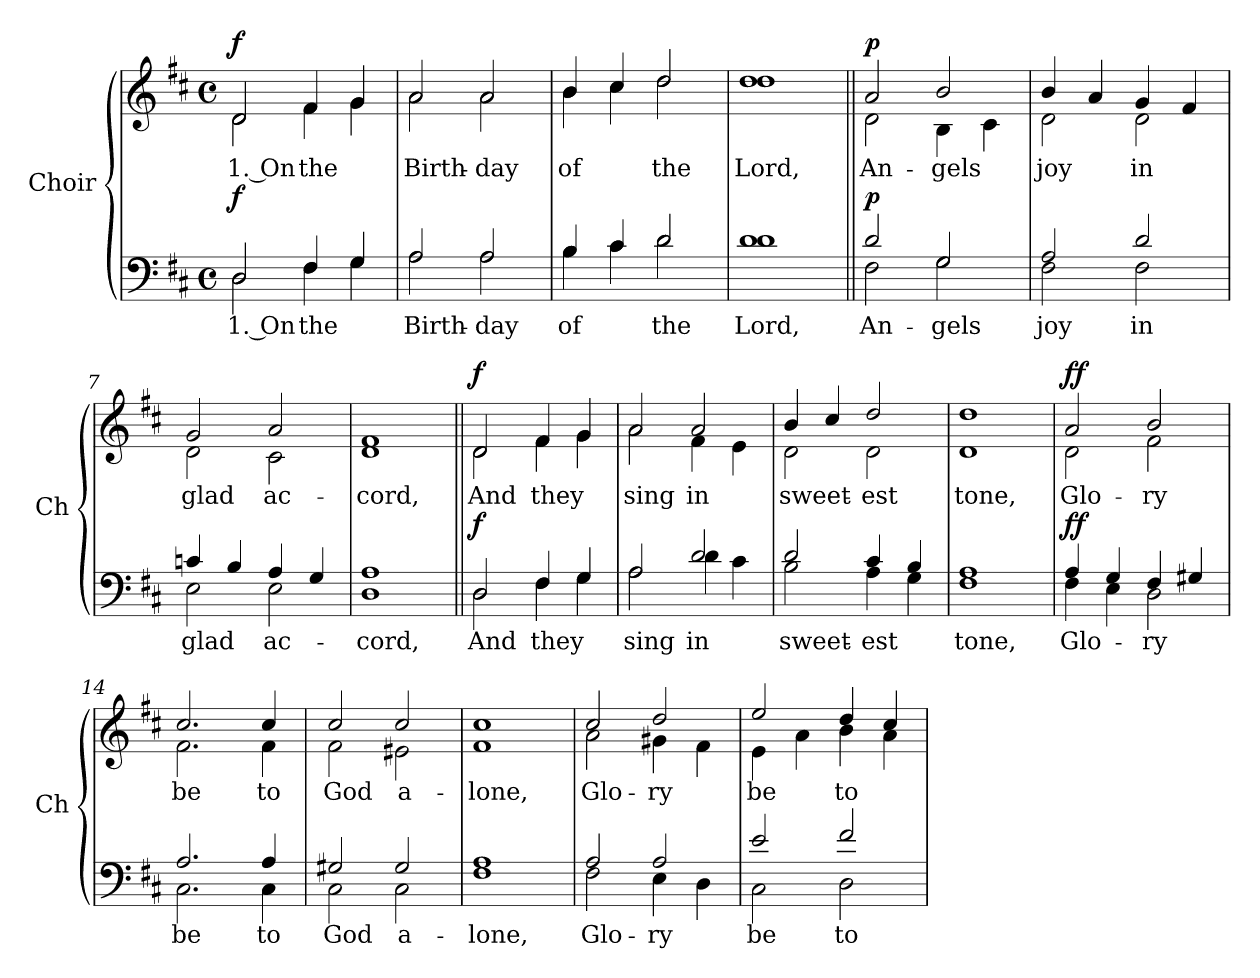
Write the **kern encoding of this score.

**kern	**text	**dynam	**kern	**text	**dynam
*part2	*part2	*part2	*part1	*part1	*part1
*staff2	*staff2	*staff2	*staff1	*staff1	*staff1
*I"Choir	*	*	*I"Choir	*	*
*I'Ch	*	*	*I'Ch	*	*
*clefF4	*	*	*clefG2	*	*
*k[f#c#]	*	*	*k[f#c#]	*	*
*D:	*	*	*D:	*	*
*M4/4	*	*	*M4/4	*	*
*met(c)	*	*	*met(c)	*	*
=1	=1	=1	=1	=1	=1
*^	*	*	*^	*	*
!	!	!	!LO:DY:a	!	!	!	!LO:DY:a
2D/	2D\	1. On	f	2d/	2d\	1. On	f
4F#/	4F#\	the	.	4f#/	4f#\	the	.
4G/	4G\	.	.	4g/	4g\	.	.
=2	=2	=2	=2	=2	=2	=2	=2
2A/	2A\	Birth-	.	2a/	2a\	Birth-	.
2A/	2A\	day	.	2a/	2a\	day	.
=3	=3	=3	=3	=3	=3	=3	=3
4B/	4B\	of	.	4b/	4b\	of	.
4c#/	4c#\	.	.	4cc#/	4cc#\	.	.
2d/	2d\	the	.	2dd/	2dd\	the	.
=4	=4	=4	=4	=4	=4	=4	=4
1d	1d	Lord,	.	1dd	1dd	Lord,	.
=5||	=5||	=5||	=5||	=5||	=5||	=5||	=5||
!	!	!	!LO:DY:a	!	!	!	!LO:DY:a
2d/	2F#\	An-	p	2a/	2d\	An-	p
2G/	2G\	gels	.	2b/	4B\	gels	.
.	.	.	.	.	4c#\	.	.
=6	=6	=6	=6	=6	=6	=6	=6
2A/	2F#\	joy	.	4b/	2d\	joy	.
.	.	.	.	4a/	.	.	.
2d/	2F#\	in	.	4g/	2d\	in	.
.	.	.	.	4f#/	.	.	.
!!LO:LB:g=z	!!
=7	=7	=7	=7	=7	=7	=7	=7
4cn/	2E\	glad	.	2g/	2d\	glad	.
4B/	.	.	.	.	.	.	.
4A/	2E\	ac-	.	2a/	2c#\	ac-	.
4G/	.	.	.	.	.	.	.
=8	=8	=8	=8	=8	=8	=8	=8
1A	1D	cord,	.	1f#	1d	cord,	.
=9||	=9||	=9||	=9||	=9||	=9||	=9||	=9||
!	!	!	!LO:DY:a	!	!	!	!LO:DY:a
2D/	2D\	And	f	2d/	2d\	And	f
4F#/	4F#\	they	.	4f#/	4f#\	they	.
4G/	4G\	.	.	4g/	4g\	.	.
=10	=10	=10	=10	=10	=10	=10	=10
2A/	2A\	sing	.	2a/	2a\	sing	.
2d/	4d\	in	.	2a/	4f#\	in	.
.	4c#\	.	.	.	4e\	.	.
=11	=11	=11	=11	=11	=11	=11	=11
2d/	2B\	sweet-	.	4b/	2d\	sweet-	.
.	.	.	.	4cc#/	.	.	.
4c#/	4A\	est	.	2dd/	2d\	est	.
4B/	4G\	.	.	.	.	.	.
=12	=12	=12	=12	=12	=12	=12	=12
1A	1F#	tone,	.	1dd	1d	tone,	.
!!LO:LB:g=z	!!
=13	=13	=13	=13	=13	=13	=13	=13
!	!	!	!LO:DY:a	!	!	!	!LO:DY:a
4A/	4F#\	Glo-	ff	2a/	2d\	Glo-	ff
4G/	4E\	.	.	.	.	.	.
4F#/	2D\	ry	.	2b/	2f#\	ry	.
4G#X/	.	.	.	.	.	.	.
=14	=14	=14	=14	=14	=14	=14	=14
2.A/	2.C#\	be	.	2.cc#/	2.f#\	be	.
4A/	4C#\	to	.	4cc#/	4f#\	to	.
=15	=15	=15	=15	=15	=15	=15	=15
2G#X/	2C#\	God	.	2cc#/	2f#\	God	.
2G#/	2C#\	a-	.	2cc#/	2e#X\	a-	.
=16	=16	=16	=16	=16	=16	=16	=16
1A	1F#	lone,	.	1cc#	1f#	lone,	.
=17	=17	=17	=17	=17	=17	=17	=17
2A/	2F#\	Glo-	.	2cc#/	2a\	Glo-	.
2A/	4E\	ry	.	2dd/	4g#X\	ry	.
.	4D\	.	.	.	4f#\	.	.
=18	=18	=18	=18	=18	=18	=18	=18
2e/	2C#\	be	.	2ee/	4e\	be	.
.	.	.	.	.	4a\	.	.
2f#/	2D\	to	.	4dd/	4b\	to	.
.	.	.	.	4cc#/	4a\	.	.
*v	*v	*	*	*	*	*	*
*	*	*	*v	*v	*	*
=	=	=	=	=	=
*-	*-	*-	*-	*-	*-
